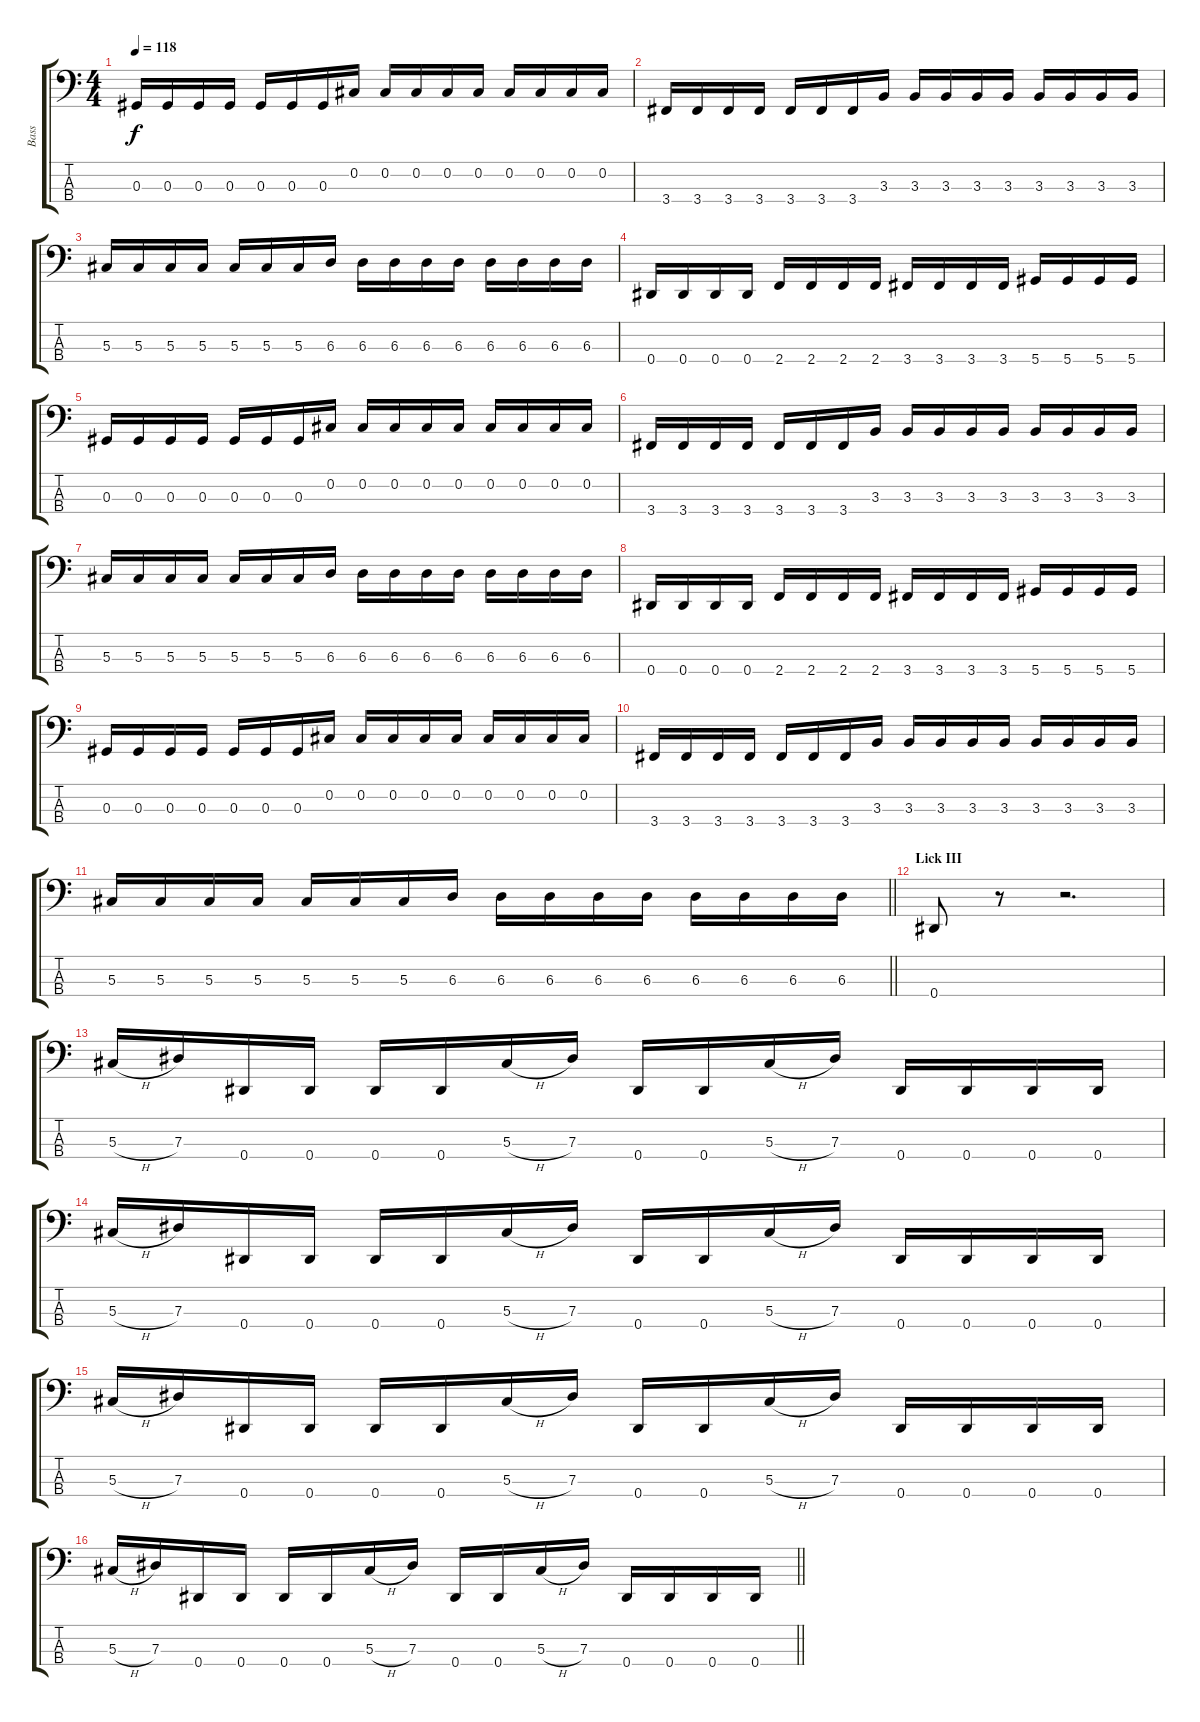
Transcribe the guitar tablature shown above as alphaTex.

\track ("Bass" "Bass") {instrument electricbasspick}
\staff {score tabs}
\tuning (Gb2 Db2 Ab1 Eb1) {hide}
\ts (4 4)
\tempo 118
\clef f4
\ks c
0.3.16{dy f} 0.3.16 0.3.16 0.3.16 0.3.16 0.3.16 0.3.16 0.2.16 0.2.16 0.2.16 0.2.16 0.2.16 0.2.16 0.2.16 0.2.16 0.2.16 |
3.4.16 3.4.16 3.4.16 3.4.16 3.4.16 3.4.16 3.4.16 3.3.16 3.3.16 3.3.16 3.3.16 3.3.16 3.3.16 3.3.16 3.3.16 3.3.16 |
5.3.16 5.3.16 5.3.16 5.3.16 5.3.16 5.3.16 5.3.16 6.3.16 6.3.16 6.3.16 6.3.16 6.3.16 6.3.16 6.3.16 6.3.16 6.3.16 |
0.4.16 0.4.16 0.4.16 0.4.16 2.4.16 2.4.16 2.4.16 2.4.16 3.4.16 3.4.16 3.4.16 3.4.16 5.4.16 5.4.16 5.4.16 5.4.16 |
0.3.16 0.3.16 0.3.16 0.3.16 0.3.16 0.3.16 0.3.16 0.2.16 0.2.16 0.2.16 0.2.16 0.2.16 0.2.16 0.2.16 0.2.16 0.2.16 |
3.4.16 3.4.16 3.4.16 3.4.16 3.4.16 3.4.16 3.4.16 3.3.16 3.3.16 3.3.16 3.3.16 3.3.16 3.3.16 3.3.16 3.3.16 3.3.16 |
5.3.16 5.3.16 5.3.16 5.3.16 5.3.16 5.3.16 5.3.16 6.3.16 6.3.16 6.3.16 6.3.16 6.3.16 6.3.16 6.3.16 6.3.16 6.3.16 |
0.4.16 0.4.16 0.4.16 0.4.16 2.4.16 2.4.16 2.4.16 2.4.16 3.4.16 3.4.16 3.4.16 3.4.16 5.4.16 5.4.16 5.4.16 5.4.16 |
0.3.16 0.3.16 0.3.16 0.3.16 0.3.16 0.3.16 0.3.16 0.2.16 0.2.16 0.2.16 0.2.16 0.2.16 0.2.16 0.2.16 0.2.16 0.2.16 |
3.4.16 3.4.16 3.4.16 3.4.16 3.4.16 3.4.16 3.4.16 3.3.16 3.3.16 3.3.16 3.3.16 3.3.16 3.3.16 3.3.16 3.3.16 3.3.16 |
\barLineRight lightlight
5.3.16 5.3.16 5.3.16 5.3.16 5.3.16 5.3.16 5.3.16 6.3.16 6.3.16 6.3.16 6.3.16 6.3.16 6.3.16 6.3.16 6.3.16 6.3.16 |
\section ("" "Lick III")
0.4.8 r.8 r.2{d} |
5.3{h}.16 7.3.16 0.4.16 0.4.16 0.4.16 0.4.16 5.3{h}.16 7.3.16 0.4.16 0.4.16 5.3{h}.16 7.3.16 0.4.16 0.4.16 0.4.16 0.4.16 |
5.3{h}.16 7.3.16 0.4.16 0.4.16 0.4.16 0.4.16 5.3{h}.16 7.3.16 0.4.16 0.4.16 5.3{h}.16 7.3.16 0.4.16 0.4.16 0.4.16 0.4.16 |
5.3{h}.16 7.3.16 0.4.16 0.4.16 0.4.16 0.4.16 5.3{h}.16 7.3.16 0.4.16 0.4.16 5.3{h}.16 7.3.16 0.4.16 0.4.16 0.4.16 0.4.16 |
\barLineRight lightlight
5.3{h}.16 7.3.16 0.4.16 0.4.16 0.4.16 0.4.16 5.3{h}.16 7.3.16 0.4.16 0.4.16 5.3{h}.16 7.3.16 0.4.16 0.4.16 0.4.16 0.4.16
